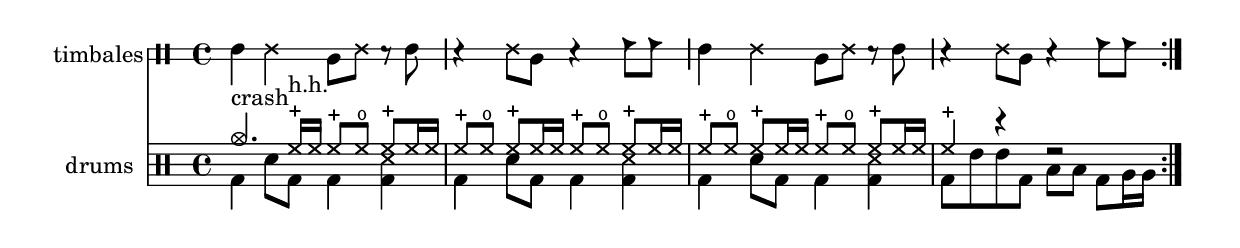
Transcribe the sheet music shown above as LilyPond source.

%%  Do not edit this file; it is auto-generated from LSR!
\version "2.11.35"

\header { texidoc = "
LilyPond makes drums input quite easy, with powerful pre-configured
tools such as the \\drummode function and the DrumStaff context:  drums
are placed to their own staff positions (with a special clef symbol)
and have note heads according to the drum. You can easily attach an
extra symbol to the drum, and restrict the number of lines.
" }

drh = \drummode { cymc4.^"crash" hhc16^"h.h." hh \repeat "unfold" 5 {hhc8 hho hhc8 hh16 hh} hhc4 r4 r2 }
drl = \drummode {\repeat "unfold" 3 {bd4 sn8 bd bd4 << bd ss >> } bd8 tommh tommh bd toml toml bd tomfh16 tomfh }
timb = \drummode { \repeat "unfold" 2 {timh4 ssh timl8 ssh r timh r4 ssh8 timl r4 cb8 cb} }

\score {
  \repeat "volta" 2 {
    <<
      \new DrumStaff \with {
	drumStyleTable = #timbales-style
	\override StaffSymbol #'line-count = #2
	\override BarLine #'bar-size = #2
      } <<
	\set Staff.instrumentName = "timbales"
	\timb
      >>
      \new DrumStaff <<
	\set Staff.instrumentName = "drums"
	\new DrumVoice {\stemUp \drh }
	\new DrumVoice {\stemDown \drl }
      >>
    >>
  }
  \layout {}

  \midi {
    \context {
      \Score
      tempoWholesPerMinute = #(ly:make-moment 120 4)
      }
    }


}

